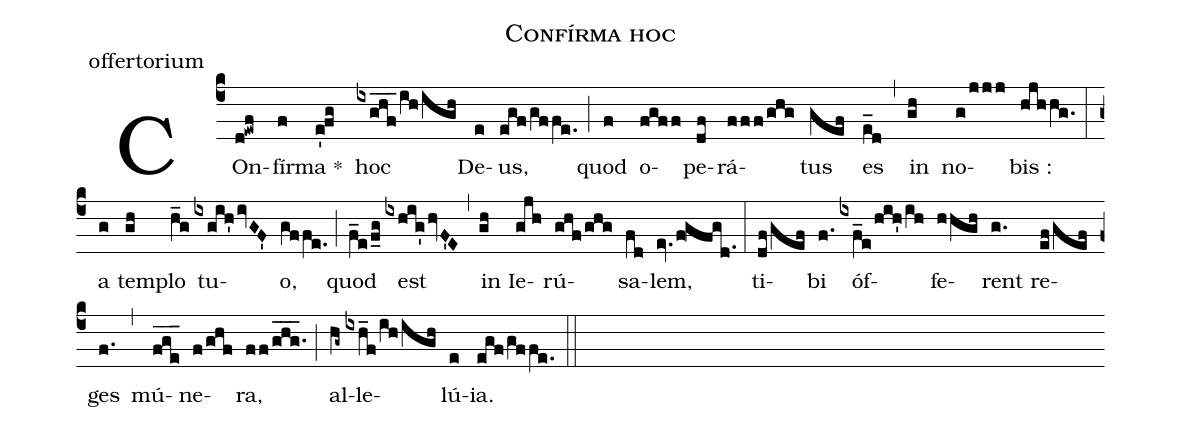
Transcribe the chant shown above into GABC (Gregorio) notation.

name:Confírma hoc;
office-part:offertorium;
%%
(c4) COn(d!ewf)fír(f)ma *(e'!fg) hoc(ixghf___/ih/igh) De(e)us,(egf/gffe.) (;) quod(f) o(fgff)pe(df)rá(fff/ghg)tus(gef) es(e_d) (,) in(gh) no(g/jjj)bis :(hjhhg.) (:)
a(g) tem(gh)plo(h_g) tu(ixgih'ivGF')o,(gffe.) (;) quod(f_e/f_g) est(ixhig'hvF'E) (,) in(gh) Ie(gjh)rú(ghf/ghg)sa(fd)lem,(ev./f!gfgd.) (:)
ti(df/gef)bi(f.) óf(ixf_e/hih'/ih)fe(hhgh)rent(g.) re(ef/gef)ges(f.) (,) mú(fge___)ne(f/ghf)ra,(ff/ghg.___) (;) al(hg~)le(ixh_f/ih/igh)lú(e)ia.(egf/gffe.) (::)
